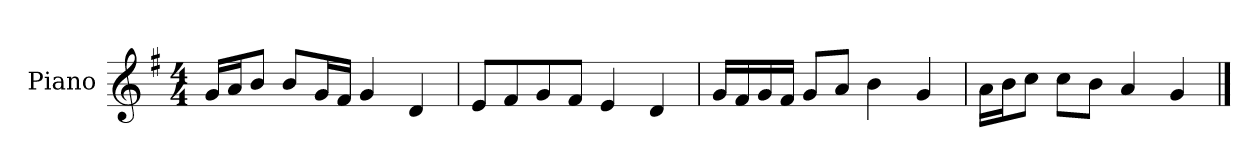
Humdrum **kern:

**kern
*part1
*staff1
*I"Piano
*I'P-no
*clefG2
*k[f#]
*M4/4
*MM90
=1
16g/LL
16a/J
8b/J
8b/L
16g/L
16f#/JJ
4g/
4d/
=2
8e/L
8f#/
8g/
8f#/J
4e/
4d/
=3
16g/LL
16f#/
16g/
16f#/JJ
8g/L
8a/J
4b\
4g/
=4
16a\LL
16b\J
8cc\J
8cc\L
8b\J
4a/
4g/
==
*-
